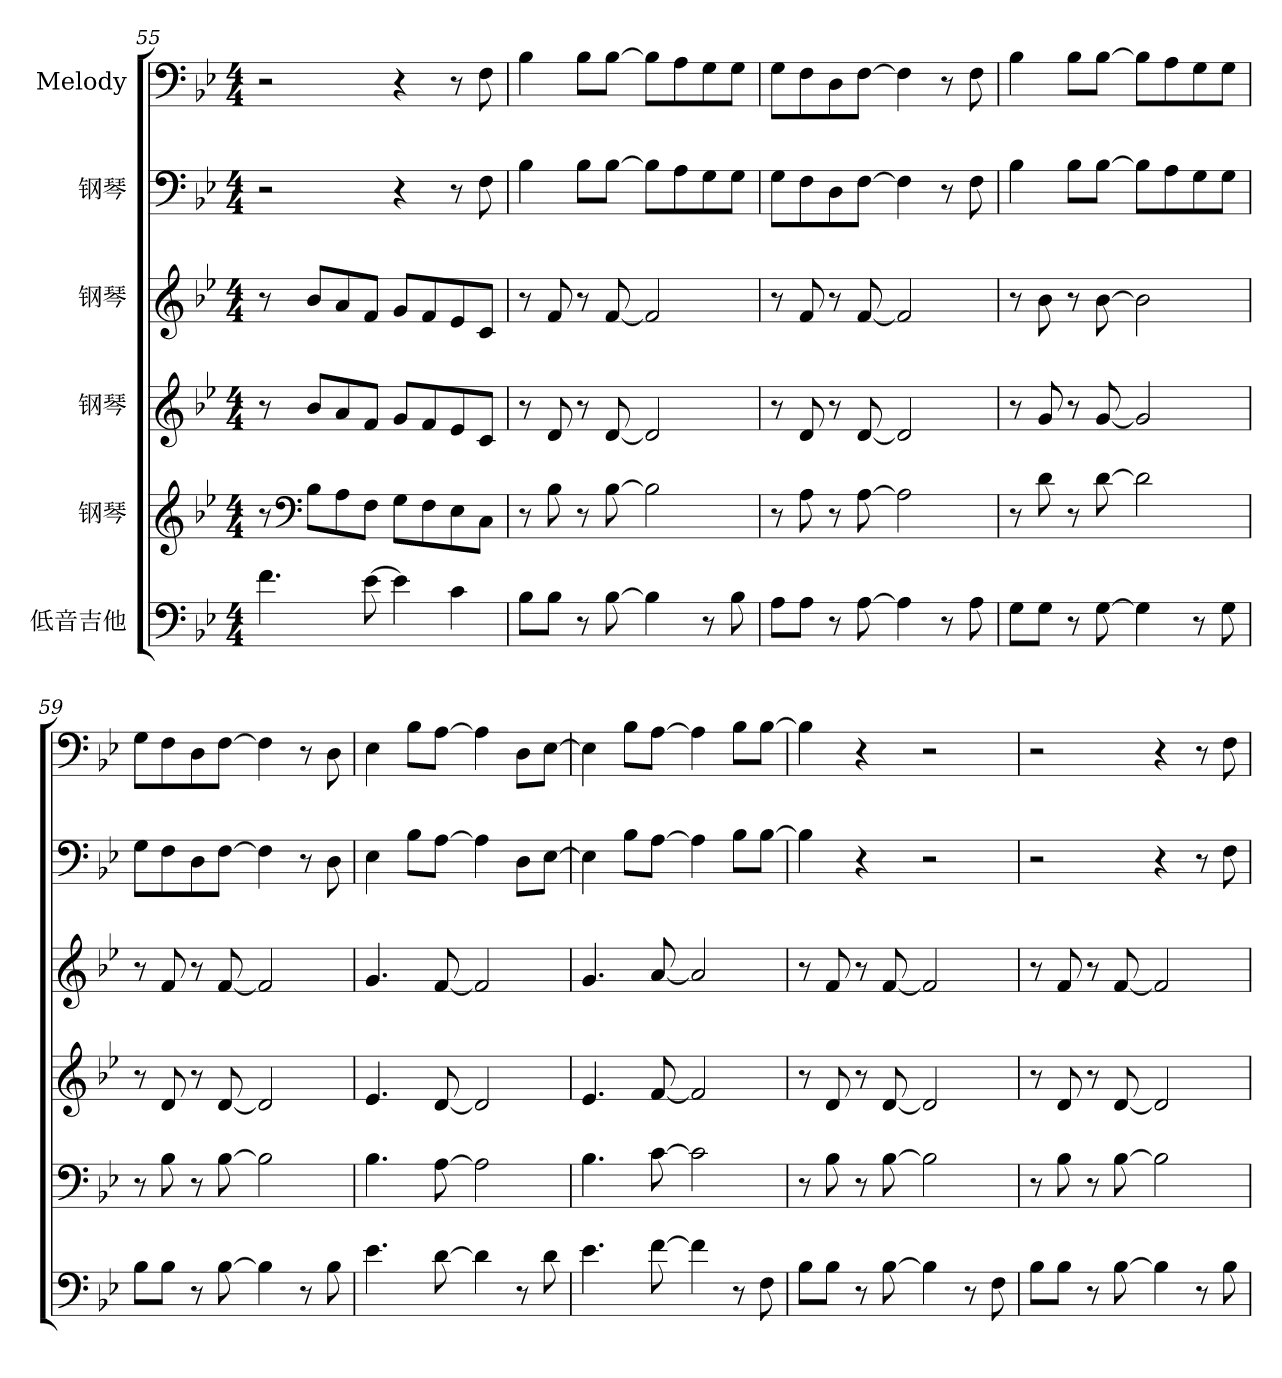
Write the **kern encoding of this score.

**kern	**kern	**kern	**kern	**kern	**kern
*part6	*part5	*part4	*part3	*part2	*part1
*staff6	*staff5	*staff4	*staff3	*staff2	*staff1
*I"低音吉他	*I"钢琴	*I"钢琴	*I"钢琴	*I"钢琴	*I"Melody
*clefF4	*clefG2	*clefG2	*clefG2	*clefF4	*clefF4
*k[b-e-]	*k[b-e-]	*k[b-e-]	*k[b-e-]	*k[b-e-]	*k[b-e-]
*M4/4	*M4/4	*M4/4	*M4/4	*M4/4	*M4/4
=55	=55	=55	=55	=55	=55
4.f	8r	8r	8r	2r	2r
*	*clefF4	*	*	*	*
.	8B-L	8b-L	8b-L	.	.
.	8A	8a	8a	.	.
[8e-	8FJ	8fJ	8fJ	.	.
4e-]	8GL	8gL	8gL	4r	4r
.	8F	8f	8f	.	.
4c	8E-	8e-	8e-	8r	8r
.	8CJ	8cJ	8cJ	8F	8F
=56	=56	=56	=56	=56	=56
8B-L	8r	8r	8r	4B-	4B-
8B-J	8B-	8d	8f	.	.
8r	8r	8r	8r	8B-L	8B-L
[8B-	[8B-	[8d	[8f	[8B-J	[8B-J
4B-]	2B-]	2d]	2f]	8B-L]	8B-L]
.	.	.	.	8A	8A
8r	.	.	.	8G	8G
8B-	.	.	.	8GJ	8GJ
=57	=57	=57	=57	=57	=57
8AL	8r	8r	8r	8GL	8GL
8AJ	8A	8d	8f	8F	8F
8r	8r	8r	8r	8D	8D
[8A	[8A	[8d	[8f	[8FJ	[8FJ
4A]	2A]	2d]	2f]	4F]	4F]
8r	.	.	.	8r	8r
8A	.	.	.	8F	8F
=58	=58	=58	=58	=58	=58
8GL	8r	8r	8r	4B-	4B-
8GJ	8d	8g	8b-	.	.
8r	8r	8r	8r	8B-L	8B-L
[8G	[8d	[8g	[8b-	[8B-J	[8B-J
4G]	2d]	2g]	2b-]	8B-L]	8B-L]
.	.	.	.	8A	8A
8r	.	.	.	8G	8G
8G	.	.	.	8GJ	8GJ
=59	=59	=59	=59	=59	=59
8B-L	8r	8r	8r	8GL	8GL
8B-J	8B-	8d	8f	8F	8F
8r	8r	8r	8r	8D	8D
[8B-	[8B-	[8d	[8f	[8FJ	[8FJ
4B-]	2B-]	2d]	2f]	4F]	4F]
8r	.	.	.	8r	8r
8B-	.	.	.	8D	8D
=60	=60	=60	=60	=60	=60
4.e-	4.B-	4.e-	4.g	4E-	4E-
.	.	.	.	8B-L	8B-L
[8d	[8A	[8d	[8f	[8AJ	[8AJ
4d]	2A]	2d]	2f]	4A]	4A]
8r	.	.	.	8DL	8DL
8d	.	.	.	[8E-J	[8E-J
=61	=61	=61	=61	=61	=61
4.e-	4.B-	4.e-	4.g	4E-]	4E-]
.	.	.	.	8B-L	8B-L
[8f	[8c	[8f	[8a	[8AJ	[8AJ
4f]	2c]	2f]	2a]	4A]	4A]
8r	.	.	.	8B-L	8B-L
8F	.	.	.	[8B-J	[8B-J
=62	=62	=62	=62	=62	=62
8B-L	8r	8r	8r	4B-]	4B-]
8B-J	8B-	8d	8f	.	.
8r	8r	8r	8r	4r	4r
[8B-	[8B-	[8d	[8f	.	.
4B-]	2B-]	2d]	2f]	2r	2r
8r	.	.	.	.	.
8F	.	.	.	.	.
=63	=63	=63	=63	=63	=63
8B-L	8r	8r	8r	2r	2r
8B-J	8B-	8d	8f	.	.
8r	8r	8r	8r	.	.
[8B-	[8B-	[8d	[8f	.	.
4B-]	2B-]	2d]	2f]	4r	4r
8r	.	.	.	8r	8r
8B-	.	.	.	8F	8F
=	=	=	=	=	=
*-	*-	*-	*-	*-	*-
